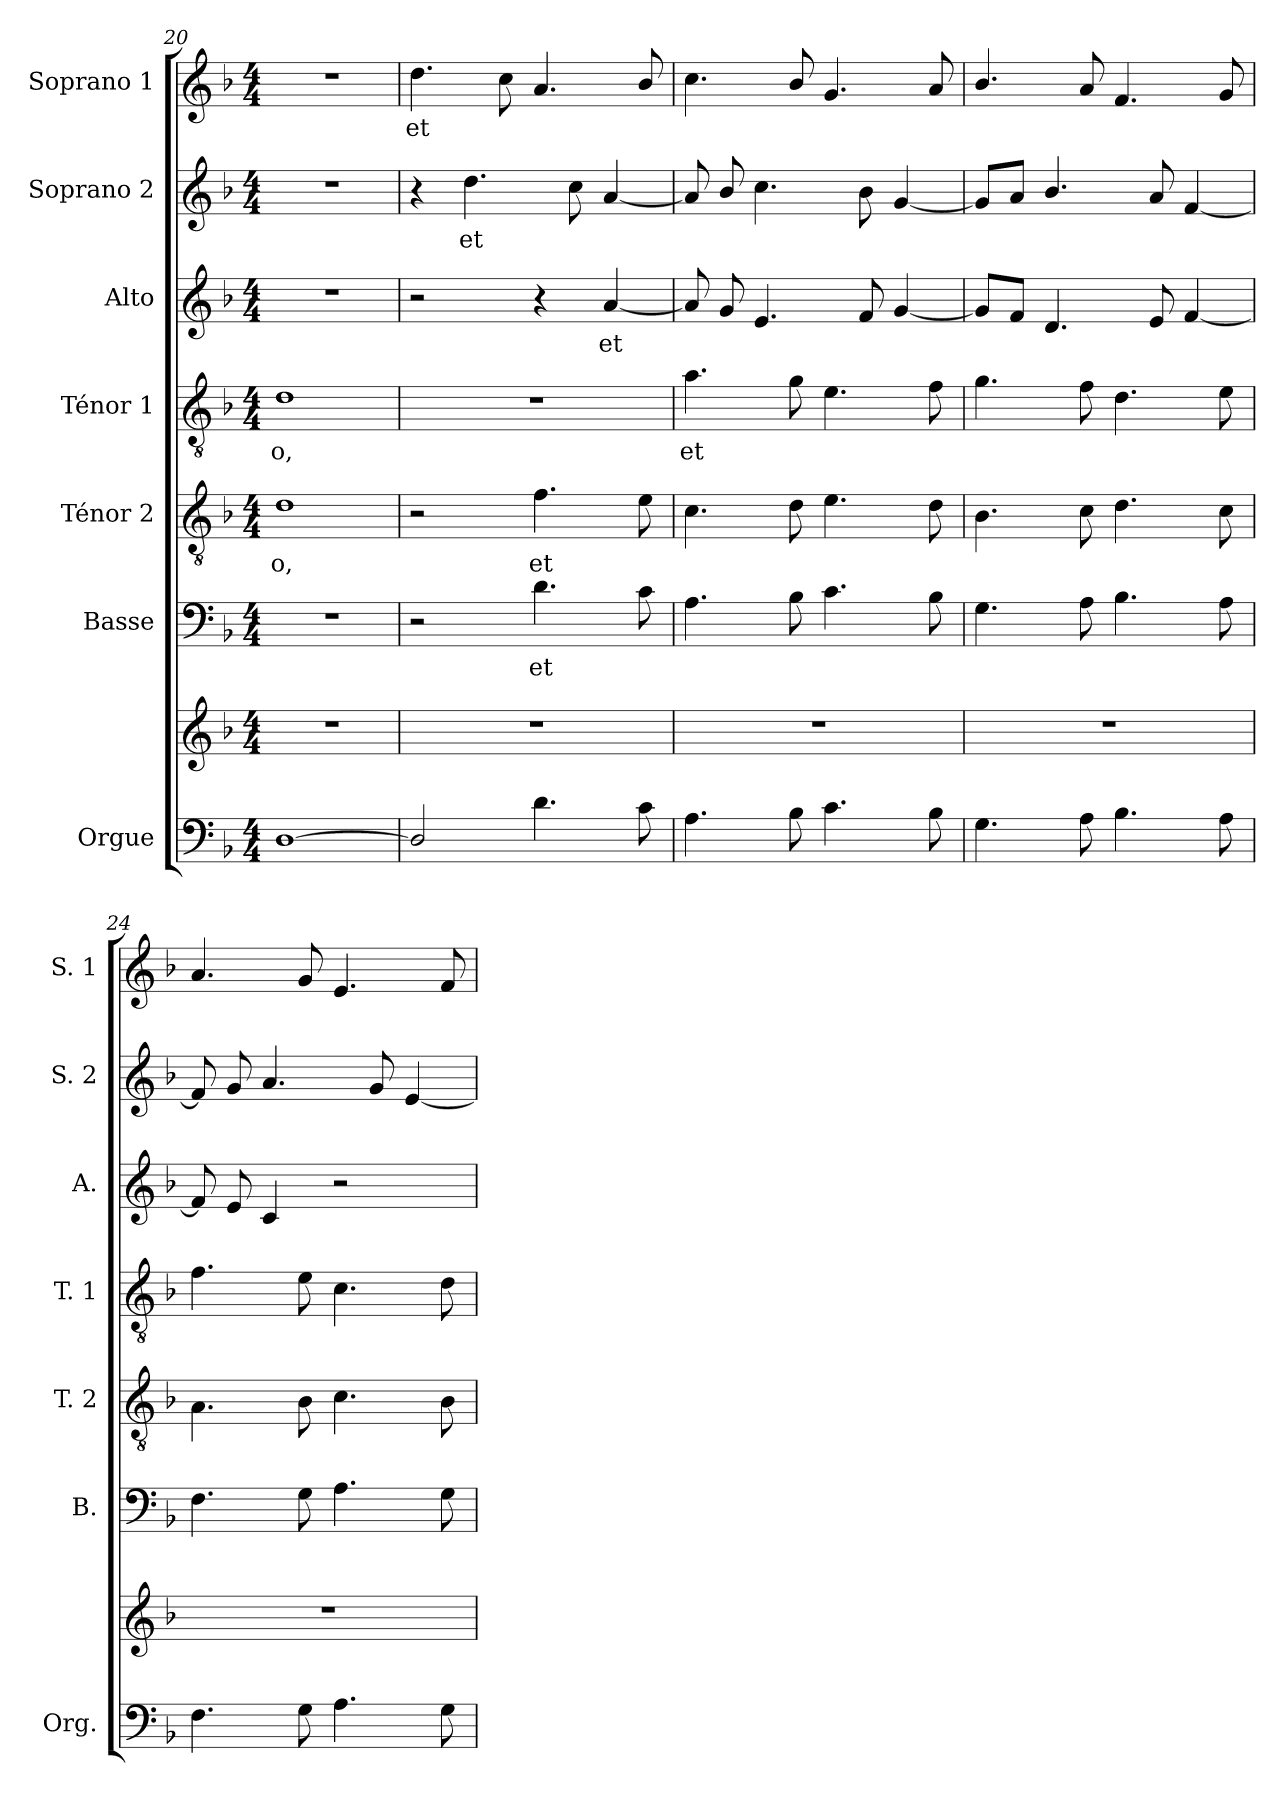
**kern	**kern	**kern	**text	**kern	**text	**kern	**text	**kern	**text	**kern	**text	**kern	**text
*part7	*part7	*part6	*part6	*part5	*part5	*part4	*part4	*part3	*part3	*part2	*part2	*part1	*part1
*staff8	*staff7	*staff6	*staff6	*staff5	*staff5	*staff4	*staff4	*staff3	*staff3	*staff2	*staff2	*staff1	*staff1
*I"Orgue	*	*I"Basse	*	*I"Ténor 2	*	*I"Ténor 1	*	*I"Alto	*	*I"Soprano 2	*	*I"Soprano 1	*
*I'Org.	*	*I'B.	*	*I'T. 2	*	*I'T. 1	*	*I'A.	*	*I'S. 2	*	*I'S. 1	*
*clefF4	*clefG2	*clefF4	*	*clefGv2	*	*clefGv2	*	*clefG2	*	*clefG2	*	*clefG2	*
*k[b-]	*k[b-]	*k[b-]	*	*k[b-]	*	*k[b-]	*	*k[b-]	*	*k[b-]	*	*k[b-]	*
*M4/4	*M4/4	*M4/4	*	*M4/4	*	*M4/4	*	*M4/4	*	*M4/4	*	*M4/4	*
=20	=20	=20	=20	=20	=20	=20	=20	=20	=20	=20	=20	=20	=20
!	!	!	!	!	!LO:LY:b	!	!LO:LY:b	!	!	!	!	!	!
[<1D	1r	1r	.	1d	-o,	1d	-o,	1r	.	1r	.	1r	.
=21	=21	=21	=21	=21	=21	=21	=21	=21	=21	=21	=21	=21	=21
!	!	!	!	!	!	!	!	!	!	!	!	!	!LO:LY:b
2D/]	1r	2r	.	2r	.	1r	.	2r	.	4r	.	4.dd\	et
!	!	!	!	!	!	!	!	!	!	!	!LO:LY:b	!	!
.	.	.	.	.	.	.	.	.	.	4.dd\	et	.	.
.	.	.	.	.	.	.	.	.	.	.	.	8cc\	.
!	!	!	!LO:LY:b	!	!LO:LY:b	!	!	!	!	!	!	!	!
4.d\	.	4.d\	et	4.f\	et	.	.	4r	.	.	.	4.a/	.
.	.	.	.	.	.	.	.	.	.	8cc\	.	.	.
!	!	!	!	!	!	!	!	!	!LO:LY:b	!	!	!	!
.	.	.	.	.	.	.	.	[4a/	et	[4a/	.	.	.
8c\	.	8c\	.	8e\	.	.	.	.	.	.	.	8b-/	.
=22	=22	=22	=22	=22	=22	=22	=22	=22	=22	=22	=22	=22	=22
!	!	!	!	!	!	!	!LO:LY:b	!	!	!	!	!	!
4.A\	1r	4.A\	.	4.c\	.	4.a\	et	8a/]	.	8a/]	.	4.cc\	.
.	.	.	.	.	.	.	.	8g/	.	8b-/	.	.	.
.	.	.	.	.	.	.	.	4.e/	.	4.cc\	.	.	.
8B-\	.	8B-\	.	8d\	.	8g\	.	.	.	.	.	8b-/	.
4.c\	.	4.c\	.	4.e\	.	4.e\	.	.	.	.	.	4.g/	.
.	.	.	.	.	.	.	.	8f/	.	8b-\	.	.	.
.	.	.	.	.	.	.	.	[<4g/	.	[<4g/	.	.	.
8B-\	.	8B-\	.	8d\	.	8f\	.	.	.	.	.	8a/	.
=23	=23	=23	=23	=23	=23	=23	=23	=23	=23	=23	=23	=23	=23
4.G\	1r	4.G\	.	4.B-\	.	4.g\	.	8g/L]	.	8g/L]	.	4.b-/	.
.	.	.	.	.	.	.	.	8f/J	.	8a/J	.	.	.
.	.	.	.	.	.	.	.	4.d/	.	4.b-/	.	.	.
8A\	.	8A\	.	8c\	.	8f\	.	.	.	.	.	8a/	.
4.B-\	.	4.B-\	.	4.d\	.	4.d\	.	.	.	.	.	4.f/	.
.	.	.	.	.	.	.	.	8e/	.	8a/	.	.	.
.	.	.	.	.	.	.	.	[4f/	.	[4f/	.	.	.
8A\	.	8A\	.	8c\	.	8e\	.	.	.	.	.	8g/	.
!!LO:PB:g=z
=24	=24	=24	=24	=24	=24	=24	=24	=24	=24	=24	=24	=24	=24
4.F\	1r	4.F\	.	4.A\	.	4.f\	.	8f/]	.	8f/]	.	4.a/	.
.	.	.	.	.	.	.	.	8e/	.	8g/	.	.	.
.	.	.	.	.	.	.	.	4c/	.	4.a/	.	.	.
8G\	.	8G\	.	8B-\	.	8e\	.	.	.	.	.	8g/	.
4.A\	.	4.A\	.	4.c\	.	4.c\	.	2r	.	.	.	4.e/	.
.	.	.	.	.	.	.	.	.	.	8g/	.	.	.
.	.	.	.	.	.	.	.	.	.	[<4e/	.	.	.
8G\	.	8G\	.	8B-\	.	8d\	.	.	.	.	.	8f/	.
=	=	=	=	=	=	=	=	=	=	=	=	=	=
*-	*-	*-	*-	*-	*-	*-	*-	*-	*-	*-	*-	*-	*-
